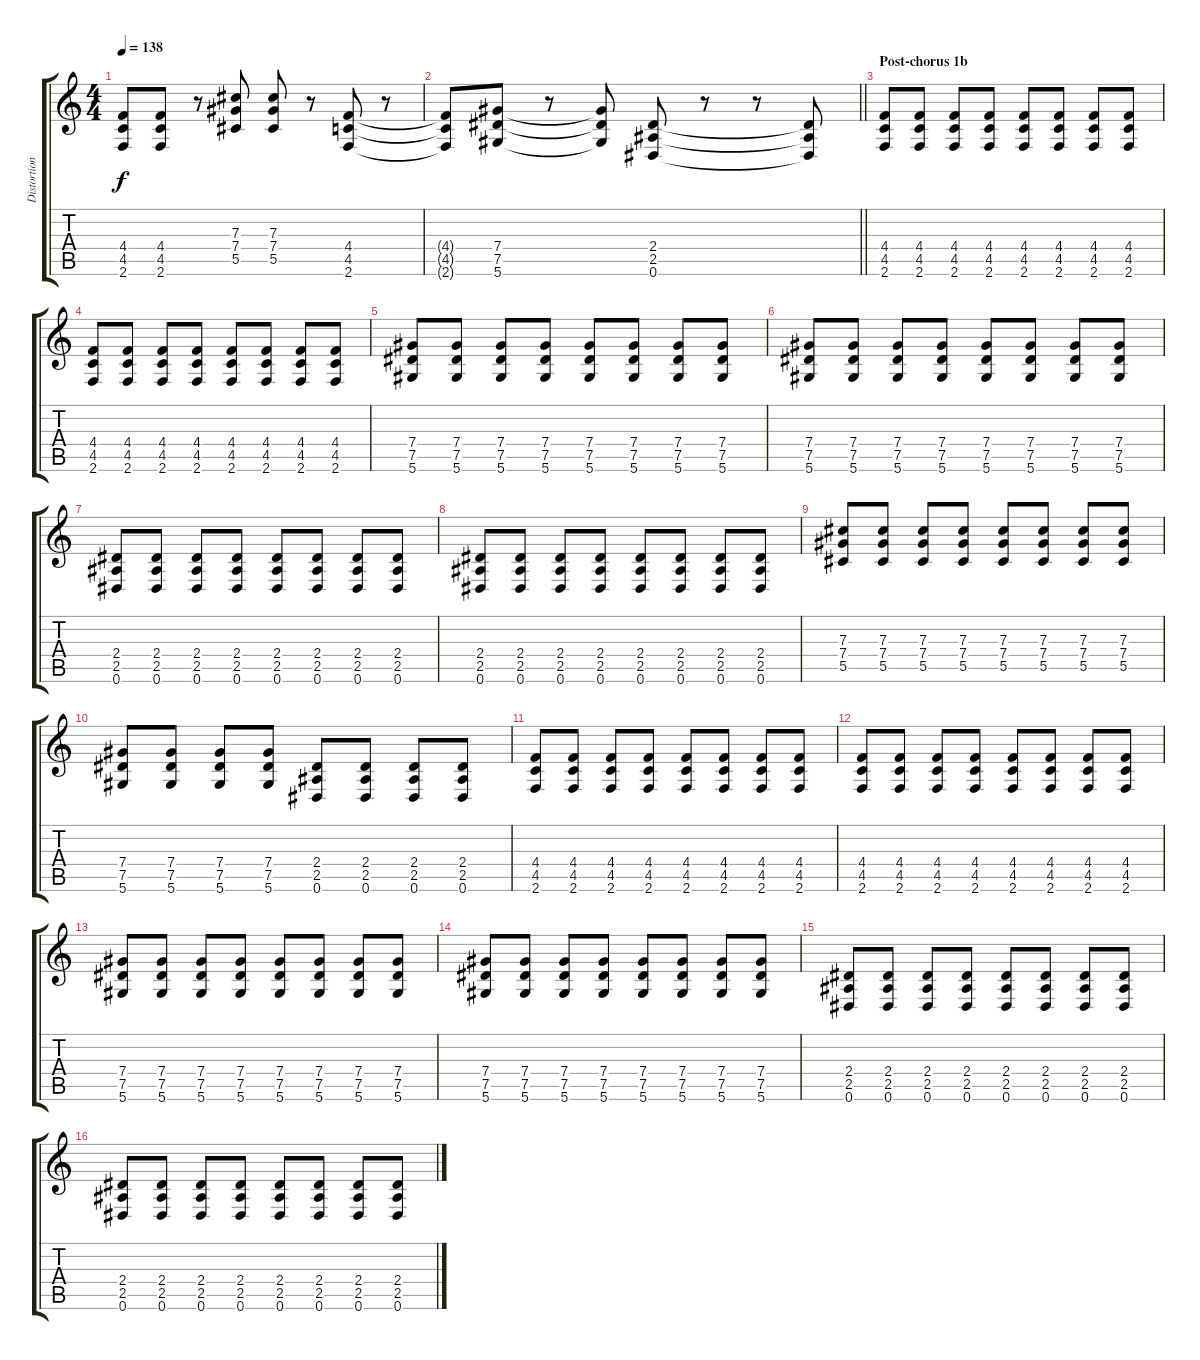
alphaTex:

\track ("Distortion 1" "Distortion") {instrument distortionguitar}
\staff {score tabs}
\tuning (Eb4 Bb3 Gb3 Db3 Ab2 Eb2) {hide}
\ts (4 4)
\tempo 138
\clef g2
\ks c
(4.4 4.5 2.6).8{dy f} (4.4 4.5 2.6).8 r.8 (7.3 7.4 5.5).8 (7.3 7.4 5.5).8 r.8 (4.4 4.5 2.6).8 r.8 |
\barLineRight lightlight
(4.4{t} 4.5{t} 2.6{t}).8 (7.4 7.5 5.6).8 r.8 (7.4{t} 7.5{t} 5.6{t}).8 (2.4 2.5 0.6).8 r.8 r.8 (2.4{t} 2.5{t} 0.6{t}).8 |
\section ("" "Post-chorus 1b")
(4.4 4.5 2.6).8 (4.4 4.5 2.6).8 (4.4 4.5 2.6).8 (4.4 4.5 2.6).8 (4.4 4.5 2.6).8 (4.4 4.5 2.6).8 (4.4 4.5 2.6).8 (4.4 4.5 2.6).8 |
(4.4 4.5 2.6).8 (4.4 4.5 2.6).8 (4.4 4.5 2.6).8 (4.4 4.5 2.6).8 (4.4 4.5 2.6).8 (4.4 4.5 2.6).8 (4.4 4.5 2.6).8 (4.4 4.5 2.6).8 |
(7.4 7.5 5.6).8 (7.4 7.5 5.6).8 (7.4 7.5 5.6).8 (7.4 7.5 5.6).8 (7.4 7.5 5.6).8 (7.4 7.5 5.6).8 (7.4 7.5 5.6).8 (7.4 7.5 5.6).8 |
(7.4 7.5 5.6).8 (7.4 7.5 5.6).8 (7.4 7.5 5.6).8 (7.4 7.5 5.6).8 (7.4 7.5 5.6).8 (7.4 7.5 5.6).8 (7.4 7.5 5.6).8 (7.4 7.5 5.6).8 |
(2.4 2.5 0.6).8 (2.4 2.5 0.6).8 (2.4 2.5 0.6).8 (2.4 2.5 0.6).8 (2.4 2.5 0.6).8 (2.4 2.5 0.6).8 (2.4 2.5 0.6).8 (2.4 2.5 0.6).8 |
(2.4 2.5 0.6).8 (2.4 2.5 0.6).8 (2.4 2.5 0.6).8 (2.4 2.5 0.6).8 (2.4 2.5 0.6).8 (2.4 2.5 0.6).8 (2.4 2.5 0.6).8 (2.4 2.5 0.6).8 |
(7.3 7.4 5.5).8 (7.3 7.4 5.5).8 (7.3 7.4 5.5).8 (7.3 7.4 5.5).8 (7.3 7.4 5.5).8 (7.3 7.4 5.5).8 (7.3 7.4 5.5).8 (7.3 7.4 5.5).8 |
(7.4 7.5 5.6).8 (7.4 7.5 5.6).8 (7.4 7.5 5.6).8 (7.4 7.5 5.6).8 (2.4 2.5 0.6).8 (2.4 2.5 0.6).8 (2.4 2.5 0.6).8 (2.4 2.5 0.6).8 |
(4.4 4.5 2.6).8 (4.4 4.5 2.6).8 (4.4 4.5 2.6).8 (4.4 4.5 2.6).8 (4.4 4.5 2.6).8 (4.4 4.5 2.6).8 (4.4 4.5 2.6).8 (4.4 4.5 2.6).8 |
(4.4 4.5 2.6).8 (4.4 4.5 2.6).8 (4.4 4.5 2.6).8 (4.4 4.5 2.6).8 (4.4 4.5 2.6).8 (4.4 4.5 2.6).8 (4.4 4.5 2.6).8 (4.4 4.5 2.6).8 |
(7.4 7.5 5.6).8 (7.4 7.5 5.6).8 (7.4 7.5 5.6).8 (7.4 7.5 5.6).8 (7.4 7.5 5.6).8 (7.4 7.5 5.6).8 (7.4 7.5 5.6).8 (7.4 7.5 5.6).8 |
(7.4 7.5 5.6).8 (7.4 7.5 5.6).8 (7.4 7.5 5.6).8 (7.4 7.5 5.6).8 (7.4 7.5 5.6).8 (7.4 7.5 5.6).8 (7.4 7.5 5.6).8 (7.4 7.5 5.6).8 |
(2.4 2.5 0.6).8 (2.4 2.5 0.6).8 (2.4 2.5 0.6).8 (2.4 2.5 0.6).8 (2.4 2.5 0.6).8 (2.4 2.5 0.6).8 (2.4 2.5 0.6).8 (2.4 2.5 0.6).8 |
(2.4 2.5 0.6).8 (2.4 2.5 0.6).8 (2.4 2.5 0.6).8 (2.4 2.5 0.6).8 (2.4 2.5 0.6).8 (2.4 2.5 0.6).8 (2.4 2.5 0.6).8 (2.4 2.5 0.6).8
